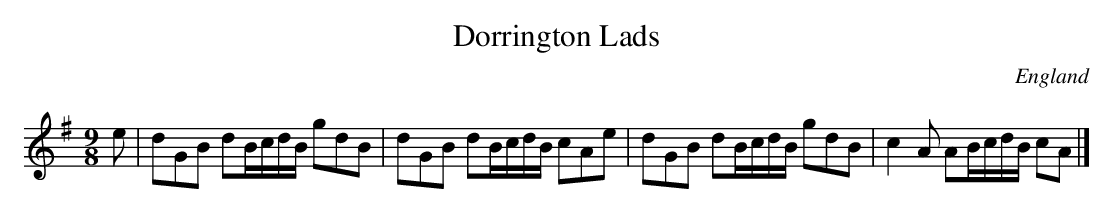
X:1
T:Dorrington Lads
O:England
M:9/8
K:G
e|\
dGB dB/c/d/B/ gdB | dGB dB/c/d/B/ cAe |\
dGB dB/c/d/B/ gdB | c2A AB/c/d/B/ cA  |]
